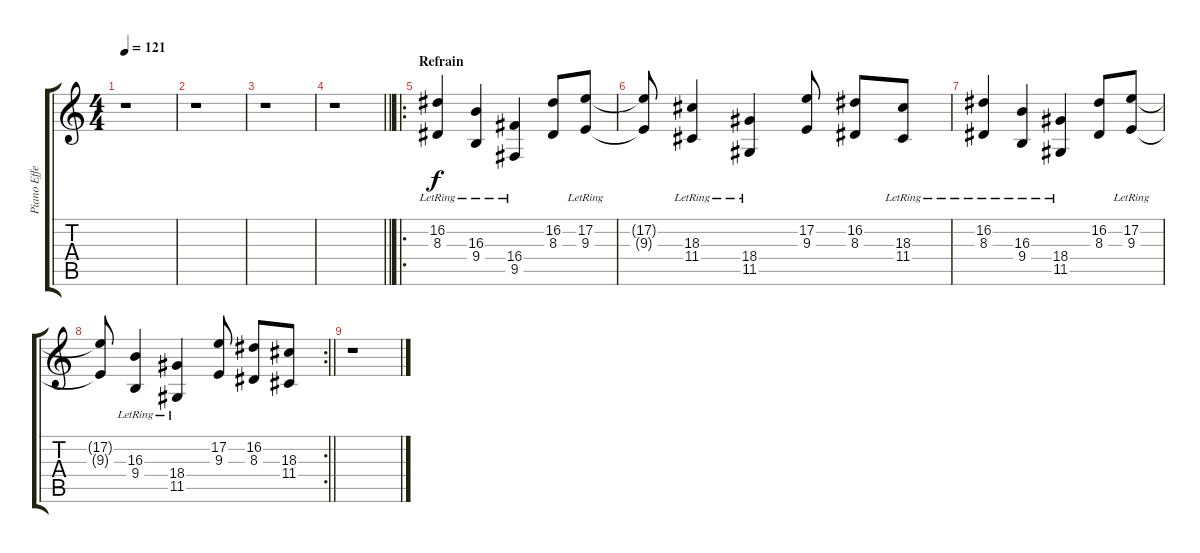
\track ("Piano Effets 2" "Piano Effe") {instrument fx7echoes}
\staff {score tabs}
\tuning (E4 B3 G3 D3 A2 E2) {hide}
\ts (4 4)
\tempo 121
\clef g2
\ks c
r.1{dy f} |
r.1 |
r.1 |
\barLineRight lightlight
r.1 |
\ro
\section ("" "Refrain")
(16.2{lr} 8.3{lr}).4 (16.3{lr} 9.4{lr}).4 (16.4{lr} 9.5{lr}).4 (16.2 8.3).8 (17.2{lr} 9.3{lr}).8 |
(17.2{t} 9.3{t}).8 (18.3{lr} 11.4{lr}).4 (18.4{lr} 11.5{lr}).4 (17.2 9.3).8 (16.2 8.3).8 (18.3{lr} 11.4{lr}).8 |
(16.2{lr} 8.3{lr}).4 (16.3{lr} 9.4{lr}).4 (18.4{lr} 11.5{lr}).4 (16.2 8.3).8 (17.2{lr} 9.3{lr}).8 |
\rc 2
\barLineRight lightlight
(17.2{t} 9.3{t}).8 (16.3{lr} 9.4{lr}).4 (18.4{lr} 11.5{lr}).4 (17.2 9.3).8 (16.2 8.3).8 (18.3 11.4).8 |
r.1
